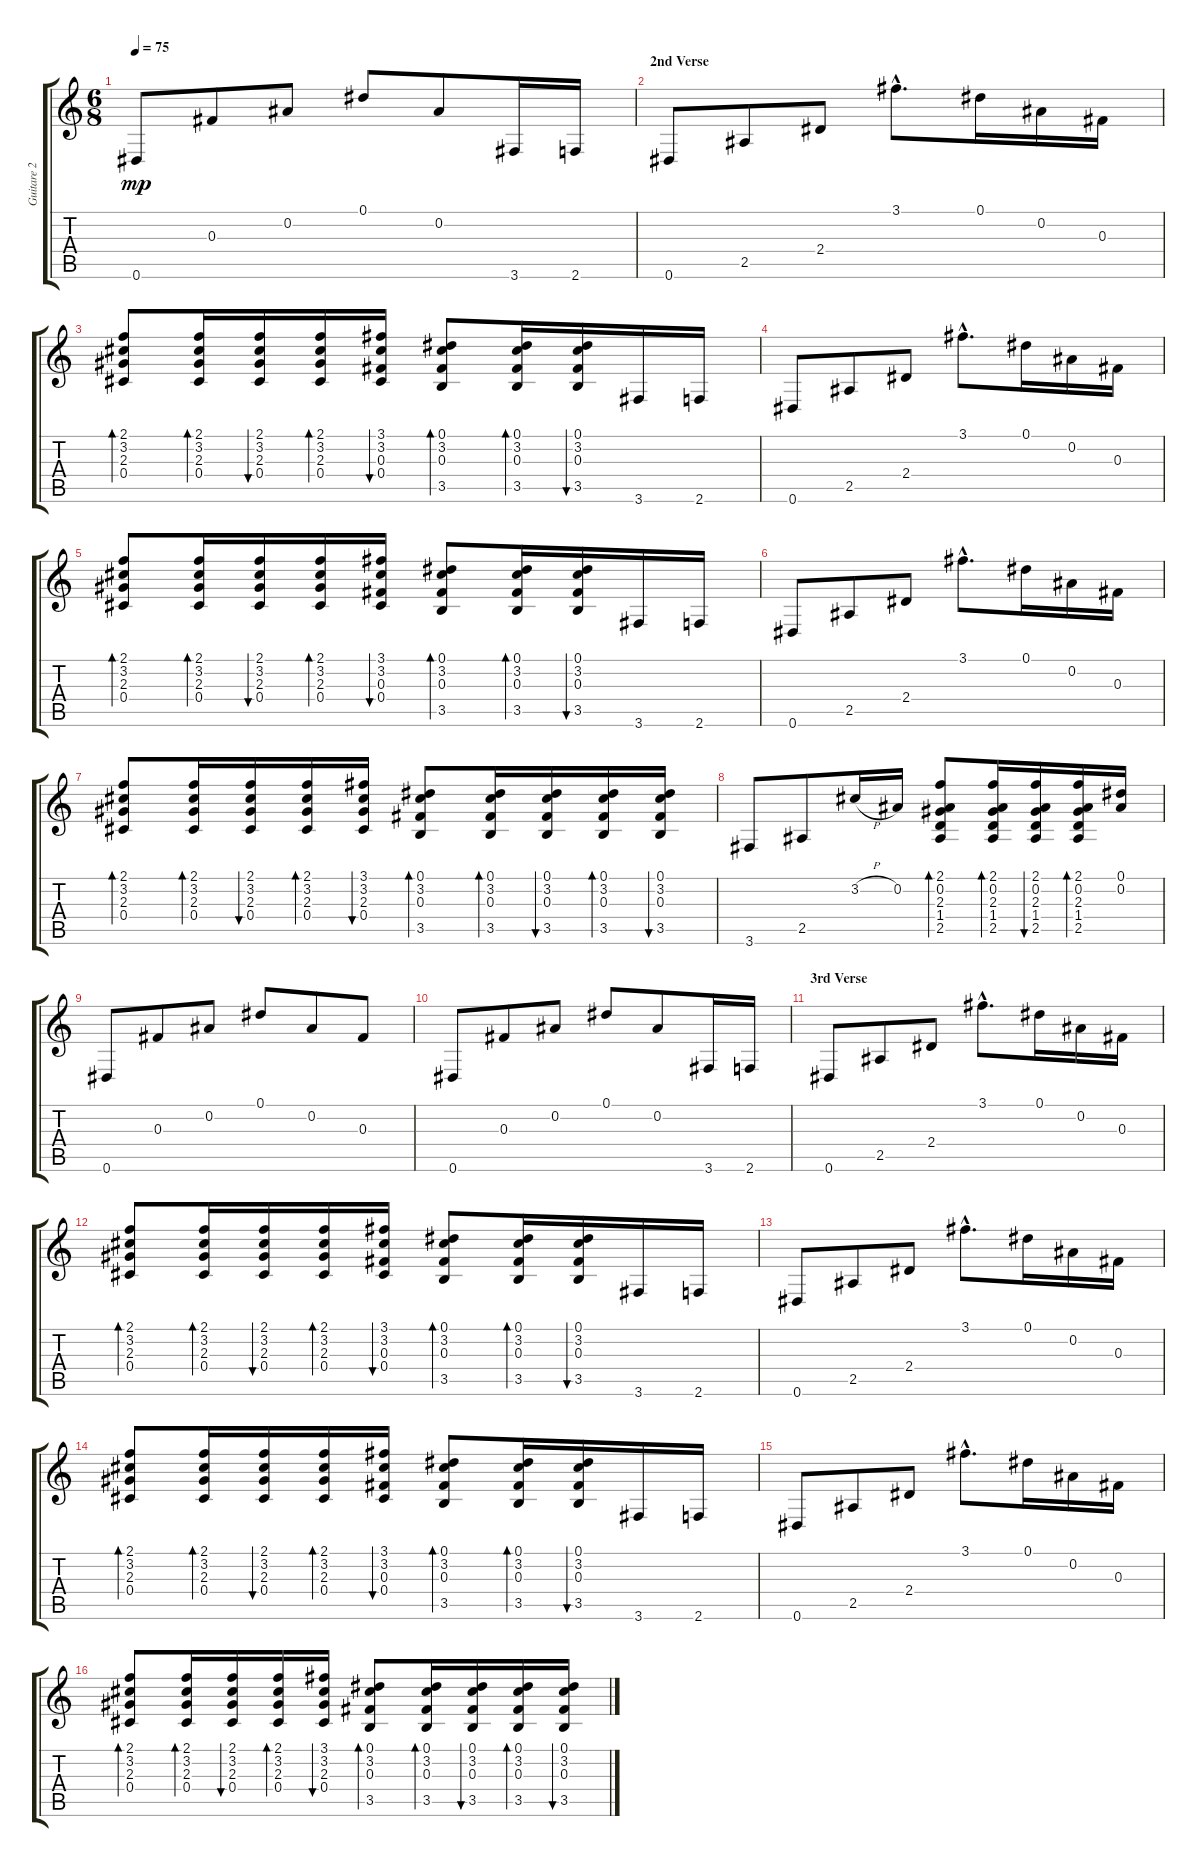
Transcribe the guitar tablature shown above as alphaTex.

\track ("Guitare 2 ( James Hetfield )" "Guitare 2 ") {instrument acousticguitarsteel}
\staff {score tabs}
\tuning (Eb4 Bb3 Gb3 Db3 Ab2 Eb2) {hide}
\ts (6 8)
\tempo 75
\clef g2
\ks c
0.6.8{dy mp} 0.3.8 0.2.8 0.1.8 0.2.8 3.6.16 2.6.16 |
\section ("" "2nd Verse")
0.6.8{volume 16} 2.5.8 2.4.8 3.1{hac}.8{d} 0.1.16 0.2.16 0.3.16 |
(2.1 3.2 2.3 0.4).8{bd 30} (2.1 3.2 2.3 0.4).16{bd 30} (2.1 3.2 2.3 0.4).16{bu 30} (2.1 3.2 2.3 0.4).16{bd 30} (3.1 3.2 0.3 0.4).16{bu 30} (0.1 3.2 0.3 3.5).8{bd 30} (0.1 3.2 0.3 3.5).16{bd 30} (0.1 3.2 0.3 3.5).16{bu 30} 3.6.16 2.6.16 |
0.6.8 2.5.8 2.4.8 3.1{hac}.8{d} 0.1.16 0.2.16 0.3.16 |
(2.1 3.2 2.3 0.4).8{bd 30} (2.1 3.2 2.3 0.4).16{bd 30} (2.1 3.2 2.3 0.4).16{bu 30} (2.1 3.2 2.3 0.4).16{bd 30} (3.1 3.2 0.3 0.4).16{bu 30} (0.1 3.2 0.3 3.5).8{bd 30} (0.1 3.2 0.3 3.5).16{bd 30} (0.1 3.2 0.3 3.5).16{bu 30} 3.6.16 2.6.16 |
0.6.8 2.5.8 2.4.8 3.1{hac}.8{d} 0.1.16 0.2.16 0.3.16 |
(2.1 3.2 2.3 0.4).8{bd 30} (2.1 3.2 2.3 0.4).16{bd 30} (2.1 3.2 2.3 0.4).16{bu 30} (2.1 3.2 2.3 0.4).16{bd 30} (3.1 3.2 2.3 0.4).16{bu 30} (0.1 3.2 0.3 3.5).8{bd 30} (0.1 3.2 0.3 3.5).16{bd 30} (0.1 3.2 0.3 3.5).16{bu 30} (0.1 3.2 0.3 3.5).16{bd 30} (0.1 3.2 0.3 3.5).16{bu 30} |
3.6.8 2.5.8 3.2{h}.16 0.2.16 (2.1 0.2 2.3 1.4 2.5).8{bd 30} (2.1 0.2 2.3 1.4 2.5).16{bd 30} (2.1 0.2 2.3 1.4 2.5).16{bu 30} (2.1 0.2 2.3 1.4 2.5).16{bd 30} (0.1 0.2).16 |
0.6.8 0.3.8 0.2.8 0.1.8 0.2.8 0.3.8 |
0.6.8 0.3.8 0.2.8 0.1.8 0.2.8 3.6.16 2.6.16 |
\section ("" "3rd Verse")
0.6.8{volume 16} 2.5.8 2.4.8 3.1{hac}.8{d} 0.1.16 0.2.16 0.3.16 |
(2.1 3.2 2.3 0.4).8{bd 30} (2.1 3.2 2.3 0.4).16{bd 30} (2.1 3.2 2.3 0.4).16{bu 30} (2.1 3.2 2.3 0.4).16{bd 30} (3.1 3.2 0.3 0.4).16{bu 30} (0.1 3.2 0.3 3.5).8{bd 30} (0.1 3.2 0.3 3.5).16{bd 30} (0.1 3.2 0.3 3.5).16{bu 30} 3.6.16 2.6.16 |
0.6.8 2.5.8 2.4.8 3.1{hac}.8{d} 0.1.16 0.2.16 0.3.16 |
(2.1 3.2 2.3 0.4).8{bd 30} (2.1 3.2 2.3 0.4).16{bd 30} (2.1 3.2 2.3 0.4).16{bu 30} (2.1 3.2 2.3 0.4).16{bd 30} (3.1 3.2 0.3 0.4).16{bu 30} (0.1 3.2 0.3 3.5).8{bd 30} (0.1 3.2 0.3 3.5).16{bd 30} (0.1 3.2 0.3 3.5).16{bu 30} 3.6.16 2.6.16 |
0.6.8 2.5.8 2.4.8 3.1{hac}.8{d} 0.1.16 0.2.16 0.3.16 |
(2.1 3.2 2.3 0.4).8{bd 30} (2.1 3.2 2.3 0.4).16{bd 30} (2.1 3.2 2.3 0.4).16{bu 30} (2.1 3.2 2.3 0.4).16{bd 30} (3.1 3.2 2.3 0.4).16{bu 30} (0.1 3.2 0.3 3.5).8{bd 30} (0.1 3.2 0.3 3.5).16{bd 30} (0.1 3.2 0.3 3.5).16{bu 30} (0.1 3.2 0.3 3.5).16{bd 30} (0.1 3.2 0.3 3.5).16{bu 30}
